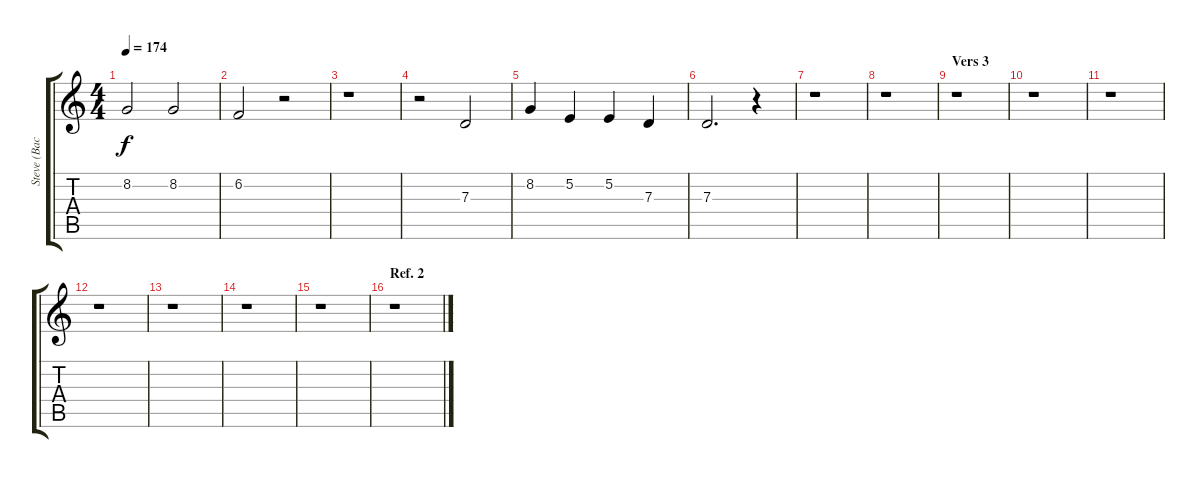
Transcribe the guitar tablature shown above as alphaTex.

\track ("Steve (Backing Vocals)" "Steve (Bac") {instrument sopranosax}
\staff {score tabs}
\tuning (E4 B3 G3 D3 A2 E2) {hide}
\ts (4 4)
\tempo 174
\clef g2
\ks c
8.2.2{dy f} 8.2.2 |
6.2.2 r.2 |
r.1 |
r.2 7.3.2 |
8.2.4 5.2.4 5.2.4 7.3.4 |
7.3.2{d} r.4 |
r.1 |
r.1 |
\section ("" "Vers 3")
r.1 |
r.1 |
r.1 |
r.1 |
r.1 |
r.1 |
r.1 |
\section ("" "Ref. 2")
r.1
